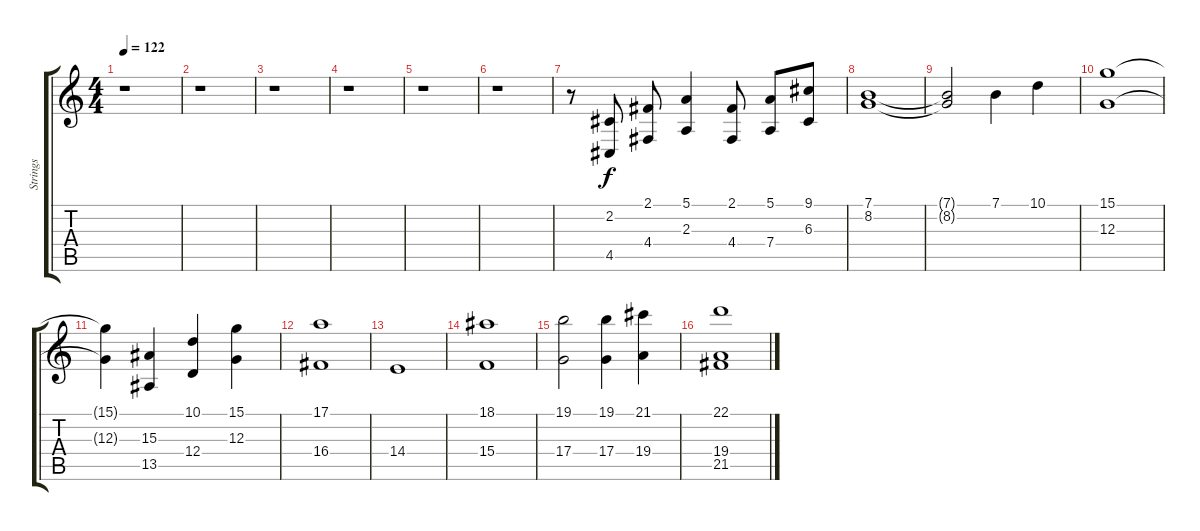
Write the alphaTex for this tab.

\track ("Strings" "Strings") {instrument stringensemble1}
\staff {score tabs}
\tuning (E4 B3 G3 D3 A2 E2) {hide}
\ts (4 4)
\tempo 122
\clef g2
\ks c
r.1{dy f} |
r.1 |
r.1 |
r.1 |
r.1 |
r.1 |
r.8 (2.2 4.5).8 (2.1 4.4).8 (5.1 2.3).4 (2.1 4.4).8 (5.1 7.4).8 (9.1 6.3).8 |
(7.1 8.2).1 |
(7.1{t} 8.2{t}).2 7.1.4 10.1.4 |
(15.1 12.3).1 |
(15.1{t} 12.3{t}).4 (15.3 13.5).4 (10.1 12.4).4 (15.1 12.3).4 |
(17.1 16.4).1 |
14.4.1 |
(18.1 15.4).1 |
(19.1 17.4).2 (19.1 17.4).4 (21.1 19.4).4 |
(22.1 19.4 21.5).1
